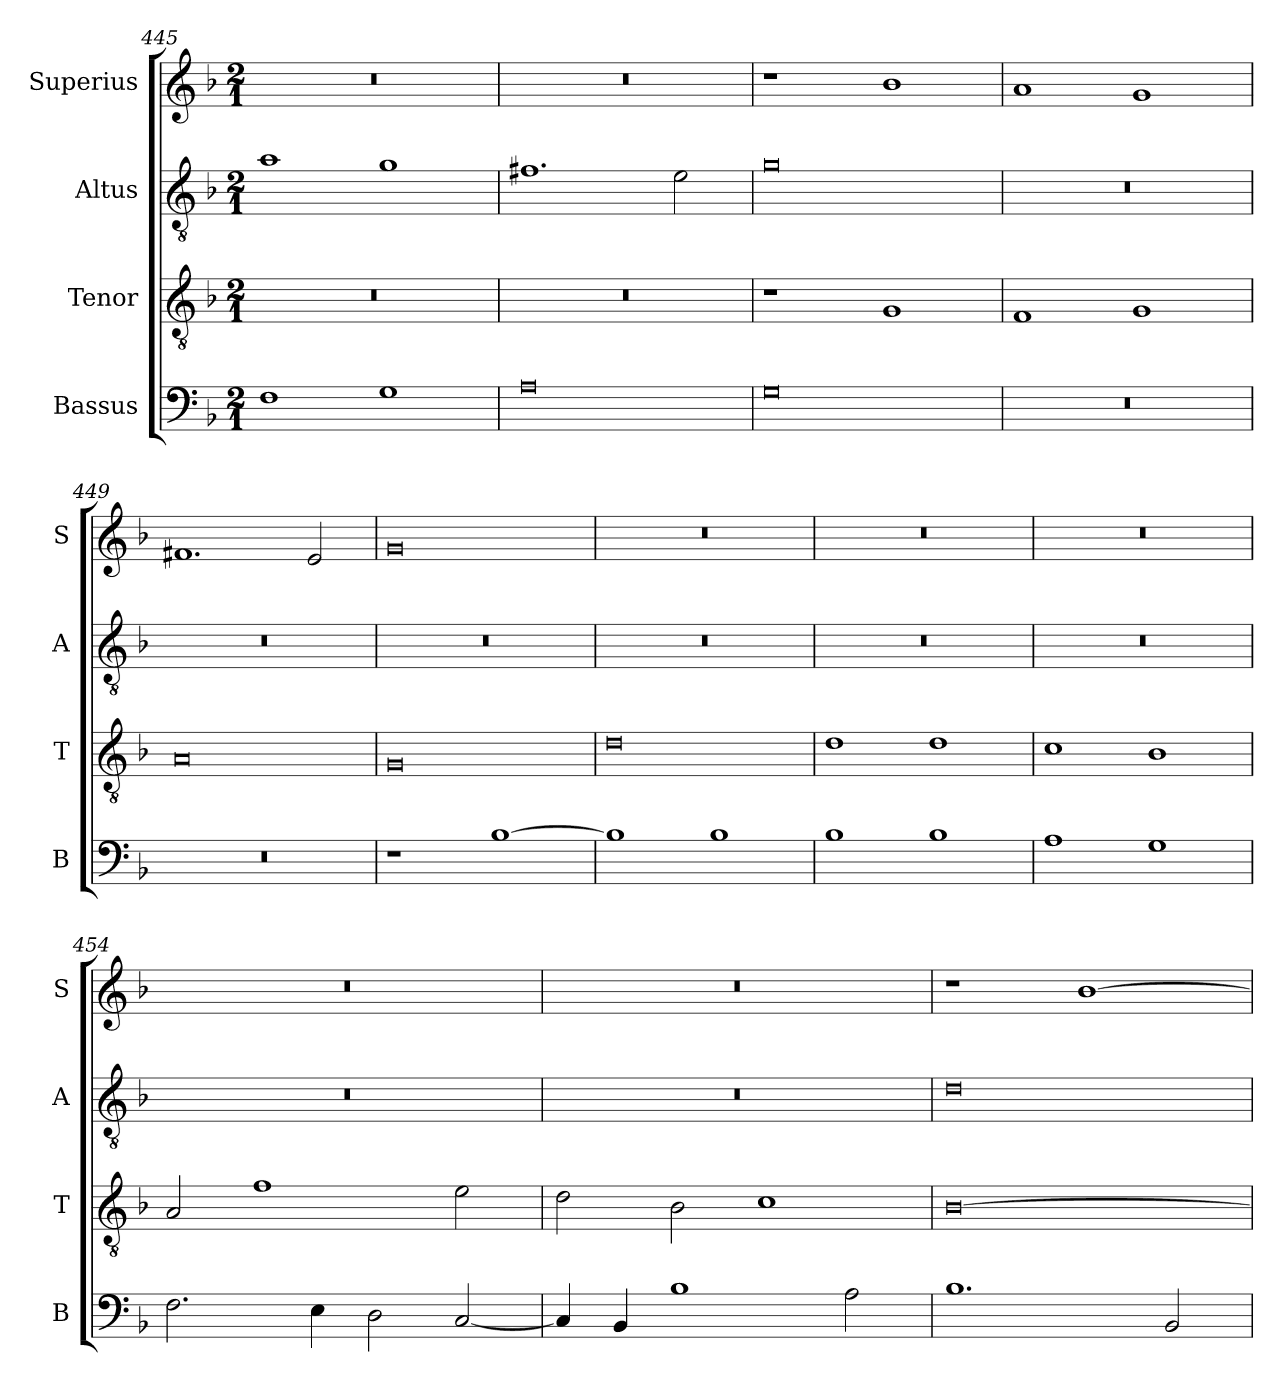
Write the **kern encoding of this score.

**kern	**kern	**kern	**kern
*part4	*part3	*part2	*part1
*staff4	*staff3	*staff2	*staff1
*I"Bassus	*I"Tenor	*I"Altus	*I"Superius
*I'B	*I'T	*I'A	*I'S
*clefF4	*clefGv2	*clefGv2	*clefG2
*k[b-]	*k[b-]	*k[b-]	*k[b-]
*M2/1	*M2/1	*M2/1	*M2/1
=445	=445	=445	=445
1F	0r	1a	0r
1G	.	1g	.
=446	=446	=446	=446
0A	0r	1.f#X	0r
.	.	2e\	.
=447	=447	=447	=447
0G	1r	0g	1r
.	1G	.	1b-
=448	=448	=448	=448
0r	1F	0r	1a
.	1G	.	1g
=449	=449	=449	=449
0r	0A	0r	1.f#X
.	.	.	2e/
=450	=450	=450	=450
1r	0G	0r	0g
[1B-	.	.	.
=451	=451	=451	=451
1B-]	0d	0r	0r
1B-	.	.	.
=452	=452	=452	=452
1B-	1d	0r	0r
1B-	1d	.	.
=453	=453	=453	=453
1A	1c	0r	0r
1G	1B-	.	.
=454	=454	=454	=454
2.F\	2A/	0r	0r
.	1f	.	.
4E\	.	.	.
2D\	.	.	.
[2C/	2e\	.	.
=455	=455	=455	=455
4C/]	2d\	0r	0r
4BB-/	.	.	.
1B-	2B-\	.	.
.	1c	.	.
2A\	.	.	.
=456	=456	=456	=456
1.B-	[0B-	0d	1r
.	.	.	[1b-
2BB-/	.	.	.
=	=	=	=
*-	*-	*-	*-
